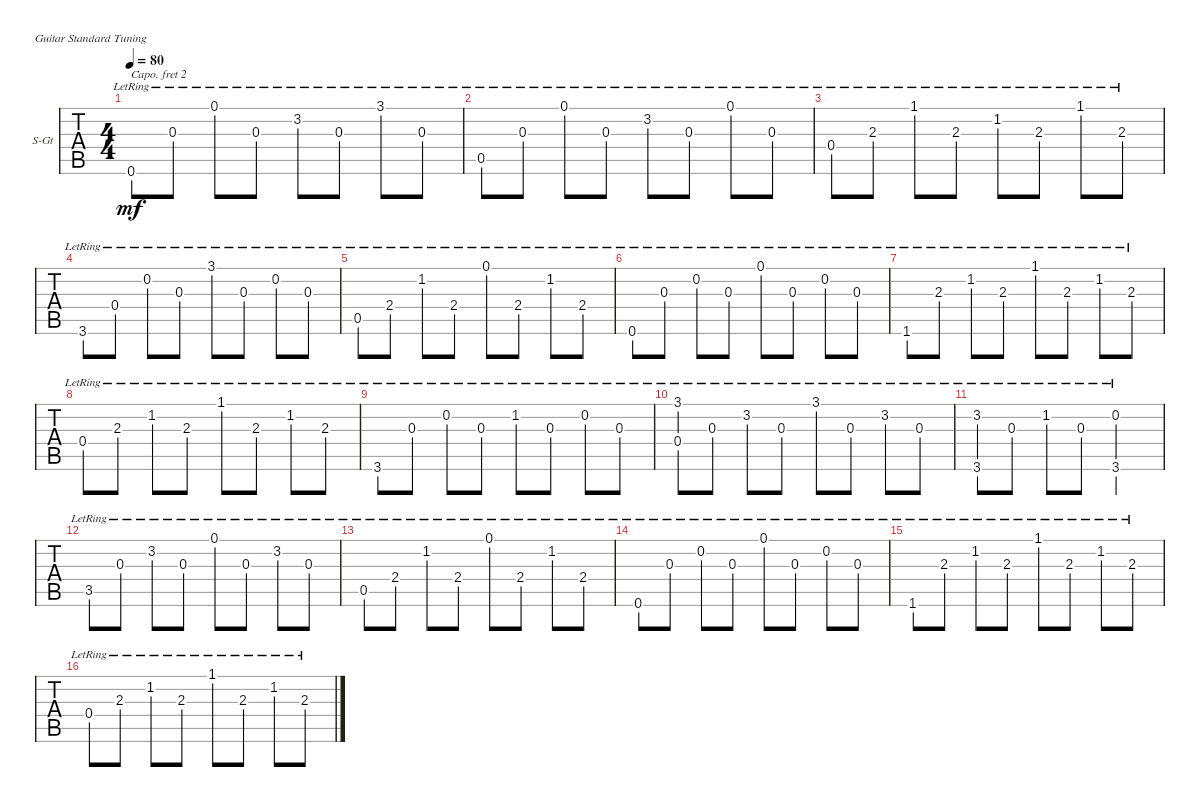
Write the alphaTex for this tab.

\defaultSystemsLayout 4
\bracketExtendMode groupsimilarinstruments
\firstSystemTrackNameOrientation horizontal
\otherSystemsTrackNameOrientation horizontal
\chordDiagramsInScore
\track ("Steel Guitar" "S-Gt") {instrument acousticguitarsteel}
\staff {tabs}
\capo 2
\tuning (E4 B3 G3 D3 A2 E2)
\ts (4 4)
\tempo 80
\clef g2
\ks c
0.6{lr}.8{dy mf} 0.3{lr}.8 0.1{lr}.8 0.3{lr}.8 3.2{lr}.8 0.3{lr}.8 3.1{lr}.8 0.3{lr}.8 |
0.5{lr}.8 0.3{lr}.8 0.1{lr}.8 0.3{lr}.8 3.2{lr}.8 0.3{lr}.8 0.1{lr}.8 0.3{lr}.8 |
0.4{lr}.8 2.3{lr}.8 1.1{lr}.8 2.3{lr}.8 1.2{lr}.8 2.3{lr}.8 1.1{lr}.8 2.3{lr}.8 |
3.6{lr}.8 0.4{lr}.8 0.2{lr}.8 0.3{lr}.8 3.1{lr}.8 0.3{lr}.8 0.2{lr}.8 0.3{lr}.8 |
0.5{lr}.8 2.4{lr}.8 1.2{lr}.8 2.4{lr}.8 0.1{lr}.8 2.4{lr}.8 1.2{lr}.8 2.4{lr}.8 |
0.6{lr}.8 0.3{lr}.8 0.2{lr}.8 0.3{lr}.8 0.1{lr}.8 0.3{lr}.8 0.2{lr}.8 0.3{lr}.8 |
1.6{lr}.8 2.3{lr}.8 1.2{lr}.8 2.3{lr}.8 1.1{lr}.8 2.3{lr}.8 1.2{lr}.8 2.3{lr}.8 |
0.4{lr}.8 2.3{lr}.8 1.2{lr}.8 2.3{lr}.8 1.1{lr}.8 2.3{lr}.8 1.2{lr}.8 2.3{lr}.8 |
3.6{lr}.8 0.3{lr}.8 0.2{lr}.8 0.3{lr}.8 1.2{lr}.8 0.3{lr}.8 0.2{lr}.8 0.3{lr}.8 |
(0.4{lr} 3.1{lr}).8 0.3{lr}.8 3.2{lr}.8 0.3{lr}.8 3.1{lr}.8 0.3{lr}.8 3.2{lr}.8 0.3{lr}.8 |
(3.2{lr} 3.6{lr}).8 0.3{lr}.8 1.2{lr}.8 0.3{lr}.8 (0.2{lr} 3.6{lr}).2 |
3.5{lr}.8 0.3{lr}.8 3.2{lr}.8 0.3{lr}.8 0.1{lr}.8 0.3{lr}.8 3.2{lr}.8 0.3{lr}.8 |
0.5{lr}.8 2.4{lr}.8 1.2{lr}.8 2.4{lr}.8 0.1{lr}.8 2.4{lr}.8 1.2{lr}.8 2.4{lr}.8 |
0.6{lr}.8 0.3{lr}.8 0.2{lr}.8 0.3{lr}.8 0.1{lr}.8 0.3{lr}.8 0.2{lr}.8 0.3{lr}.8 |
1.6{lr}.8 2.3{lr}.8 1.2{lr}.8 2.3{lr}.8 1.1{lr}.8 2.3{lr}.8 1.2{lr}.8 2.3{lr}.8 |
0.4{lr}.8 2.3{lr}.8 1.2{lr}.8 2.3{lr}.8 1.1{lr}.8 2.3{lr}.8 1.2{lr}.8 2.3{lr}.8
